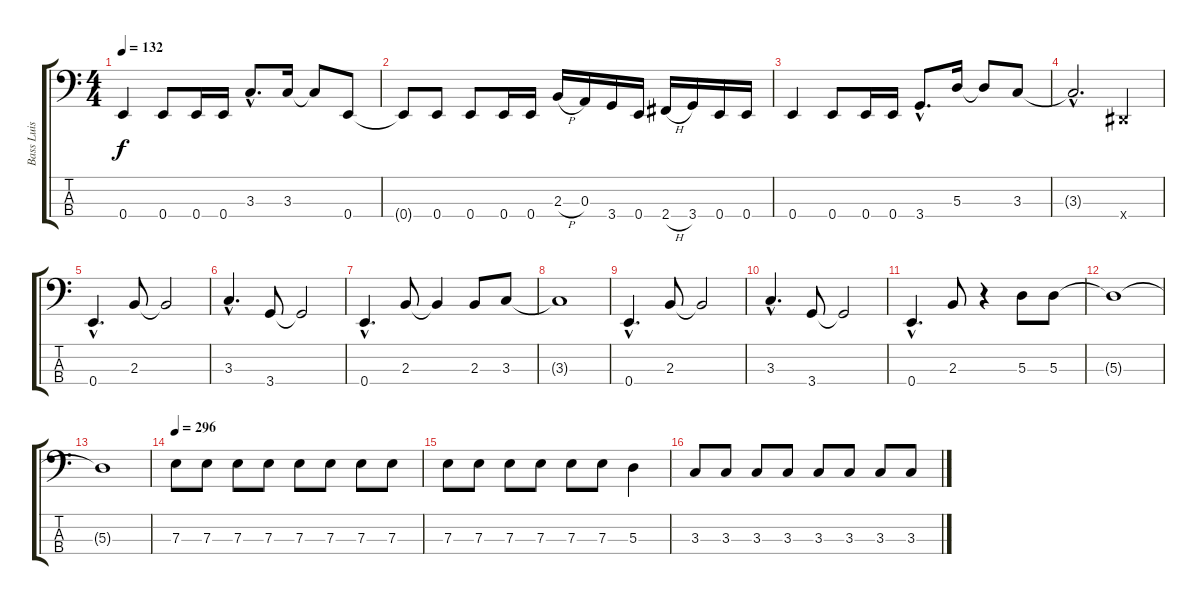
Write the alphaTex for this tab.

\track ("Bass Luis Mariutti" "Bass Luis ") {instrument electricbassfinger}
\staff {score tabs}
\tuning (G2 D2 A1 E1) {hide}
\ts (4 4)
\tempo 132
\clef f4
\ks c
0.4.4{dy f} 0.4.8 0.4.16 0.4.16 3.3{hac}.8{d} 3.3.16 3.3{t}.8 0.4.8 |
0.4{t}.8 0.4.8 0.4.8 0.4.16 0.4.16 2.3{h}.16 0.3.16 3.4.16 0.4.16 2.4{h}.16 3.4.16 0.4.16 0.4.16 |
0.4.4 0.4.8 0.4.16 0.4.16 3.4{hac}.8{d} 5.3.16 5.3{t}.8 3.3.8 |
3.3{hac t}.2{d} -1.4{x}.4 |
0.4{hac}.4{d} 2.3.8 2.3{t}.2 |
3.3{hac}.4{d} 3.4.8 3.4{t}.2 |
0.4{hac}.4{d} 2.3.8 2.3{t}.4 2.3.8 3.3.8 |
3.3{t}.1 |
0.4{hac}.4{d} 2.3.8 2.3{t}.2 |
3.3{hac}.4{d} 3.4.8 3.4{t}.2 |
0.4{hac}.4{d} 2.3.8 r.4 5.3.8 5.3.8 |
5.3{t}.1 |
5.3{t}.1 |
\tempo 296
7.3.8 7.3.8 7.3.8 7.3.8 7.3.8 7.3.8 7.3.8 7.3.8 |
7.3.8 7.3.8 7.3.8 7.3.8 7.3.8 7.3.8 5.3.4 |
3.3.8 3.3.8 3.3.8 3.3.8 3.3.8 3.3.8 3.3.8 3.3.8
